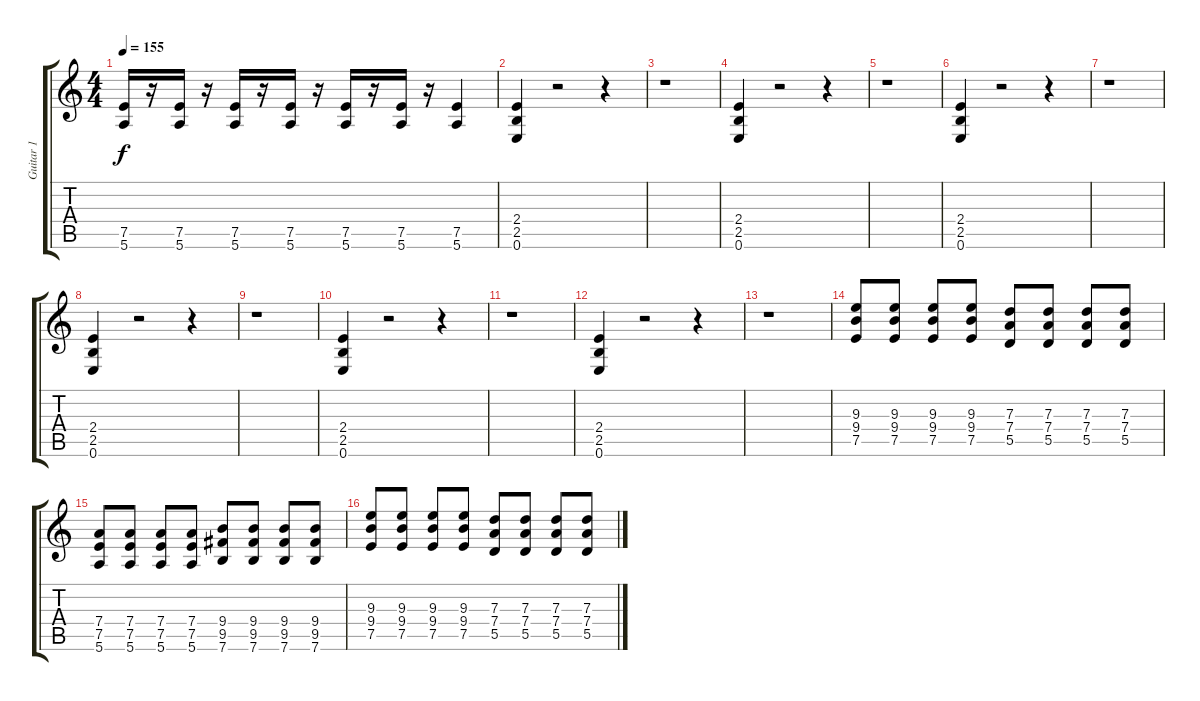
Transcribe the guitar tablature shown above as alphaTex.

\track ("Guitar 1" "Guitar 1") {instrument distortionguitar}
\staff {score tabs}
\tuning (E4 B3 G3 D3 A2 E2) {hide}
\ts (4 4)
\tempo 155
\clef g2
\ks c
(7.5 5.6).16{dy f} r.16 (7.5 5.6).16 r.16 (7.5 5.6).16 r.16 (7.5 5.6).16 r.16 (7.5 5.6).16 r.16 (7.5 5.6).16 r.16 (7.5 5.6).4 |
(2.4 2.5 0.6).4 r.2 r.4 |
r.1 |
(2.4 2.5 0.6).4 r.2 r.4 |
r.1 |
(2.4 2.5 0.6).4 r.2 r.4 |
r.1 |
(2.4 2.5 0.6).4 r.2 r.4 |
r.1 |
(2.4 2.5 0.6).4 r.2 r.4 |
r.1 |
(2.4 2.5 0.6).4 r.2 r.4 |
r.1 |
(9.3 9.4 7.5).8{instrument electricguitarmuted} (9.3 9.4 7.5).8 (9.3 9.4 7.5).8 (9.3 9.4 7.5).8 (7.3 7.4 5.5).8 (7.3 7.4 5.5).8 (7.3 7.4 5.5).8 (7.3 7.4 5.5).8 |
(7.4 7.5 5.6).8 (7.4 7.5 5.6).8 (7.4 7.5 5.6).8 (7.4 7.5 5.6).8 (9.4 9.5 7.6).8 (9.4 9.5 7.6).8 (9.4 9.5 7.6).8 (9.4 9.5 7.6).8 |
(9.3 9.4 7.5).8{instrument electricguitarmuted} (9.3 9.4 7.5).8 (9.3 9.4 7.5).8 (9.3 9.4 7.5).8 (7.3 7.4 5.5).8 (7.3 7.4 5.5).8 (7.3 7.4 5.5).8 (7.3 7.4 5.5).8
